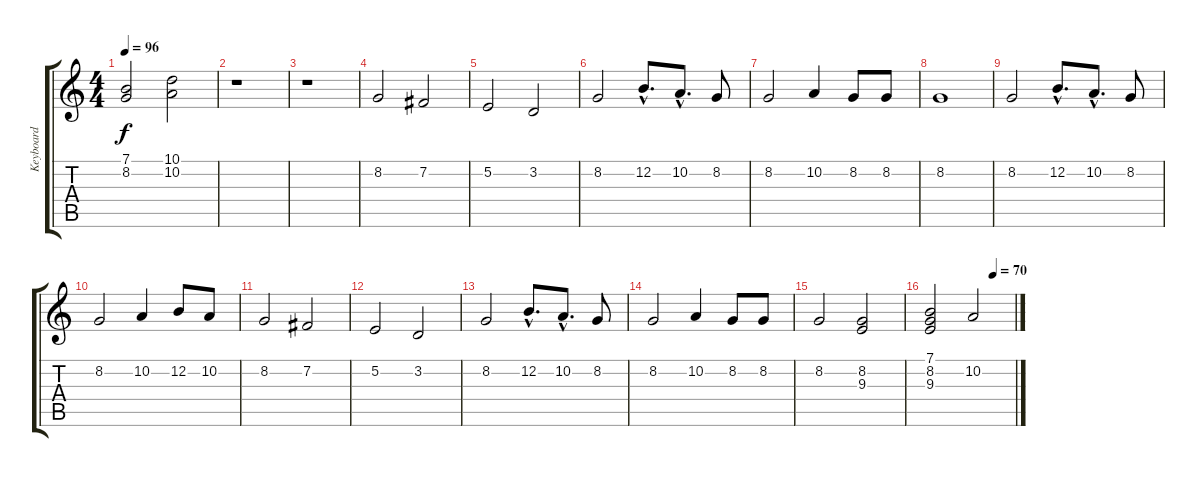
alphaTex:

\track ("Keyboard" "Keyboard") {instrument stringensemble1}
\staff {score tabs}
\tuning (E4 B3 G3 D3 A2 E2) {hide}
\ts (4 4)
\tempo 96
\clef g2
\ks c
(7.1 8.2).2{dy f} (10.1 10.2).2 |
r.1 |
r.1 |
8.2.2 7.2.2 |
5.2.2 3.2.2 |
8.2.2 12.2{hac}.8{d} 10.2{hac}.8{d} 8.2.8 |
8.2.2 10.2.4 8.2.8 8.2.8 |
8.2.1 |
8.2.2 12.2{hac}.8{d} 10.2{hac}.8{d} 8.2.8 |
8.2.2 10.2.4 12.2.8 10.2.8 |
8.2.2 7.2.2 |
5.2.2 3.2.2 |
8.2.2 12.2{hac}.8{d} 10.2{hac}.8{d} 8.2.8 |
8.2.2 10.2.4 8.2.8 8.2.8 |
8.2.2 (8.2 9.3).2 |
\tempo (70 0.75)
(7.1 8.2 9.3).2 10.2.2
